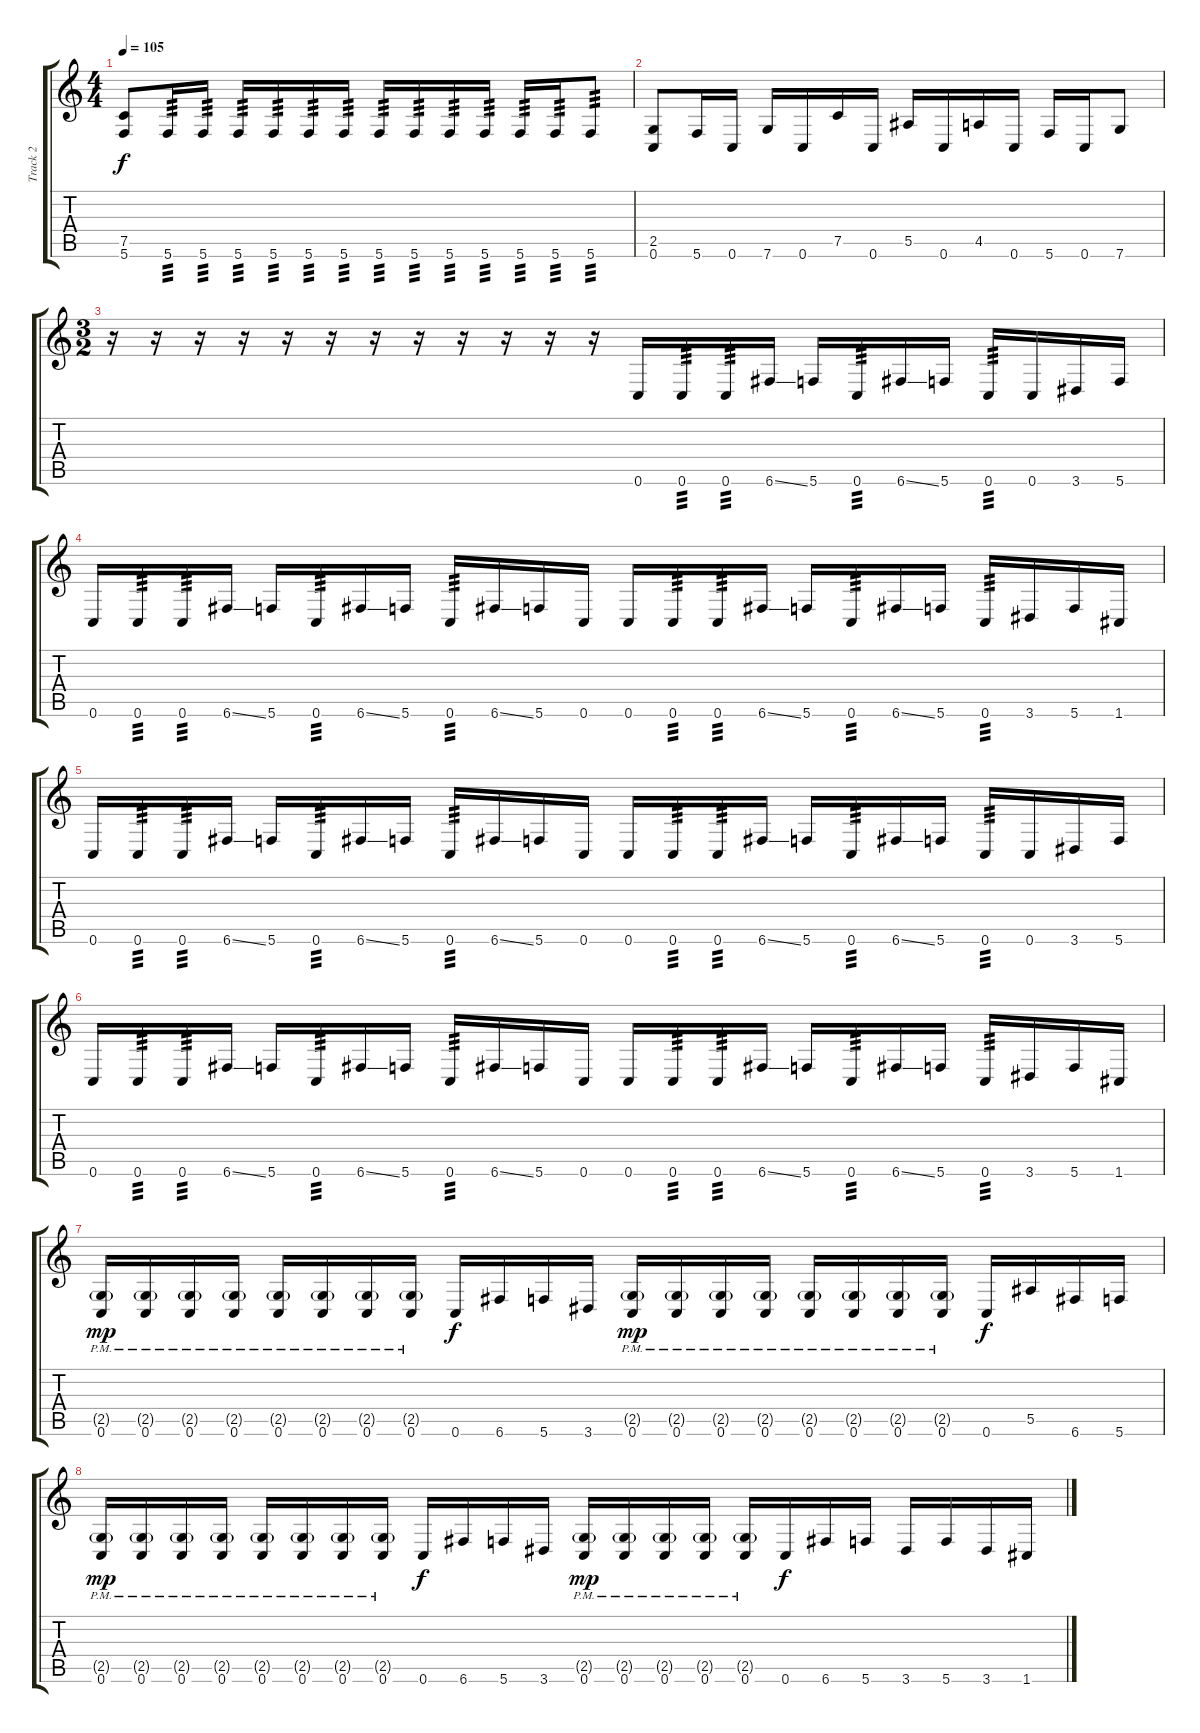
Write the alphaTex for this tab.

\track ("Track 2" "Track 2") {instrument overdrivenguitar}
\staff {score tabs}
\tuning (C4 G3 Eb3 Bb2 F2 C2) {hide}
\ts (4 4)
\tempo 105
\clef g2
\ks c
(7.5 5.6).8{dy f} 5.6.16{tp 3} 5.6.16{tp 3} 5.6.16{tp 3} 5.6.16{tp 3} 5.6.16{tp 3} 5.6.16{tp 3} 5.6.16{tp 3} 5.6.16{tp 3} 5.6.16{tp 3} 5.6.16{tp 3} 5.6.16{tp 3} 5.6.16{tp 3} 5.6.8{tp 3} |
(2.5 0.6).8 5.6.16 0.6.16 7.6.16 0.6.16 7.5.16 0.6.16 5.5.16 0.6.16 4.5.16 0.6.16 5.6.16 0.6.16 7.6.8 |
\ts (3 2)
r.16 r.16 r.16 r.16 r.16 r.16 r.16 r.16 r.16 r.16 r.16 r.16 0.6.16 0.6.16{tp 3} 0.6.16{tp 3} 6.6{ss}.16 5.6.16 0.6.16{tp 3} 6.6{ss}.16 5.6.16 0.6.16{tp 3} 0.6.16 3.6.16 5.6.16 |
0.6.16 0.6.16{tp 3} 0.6.16{tp 3} 6.6{ss}.16 5.6.16 0.6.16{tp 3} 6.6{ss}.16 5.6.16 0.6.16{tp 3} 6.6{ss}.16 5.6.16 0.6.16 0.6.16 0.6.16{tp 3} 0.6.16{tp 3} 6.6{ss}.16 5.6.16 0.6.16{tp 3} 6.6{ss}.16 5.6.16 0.6.16{tp 3} 3.6.16 5.6.16 1.6.16 |
0.6.16 0.6.16{tp 3} 0.6.16{tp 3} 6.6{ss}.16 5.6.16 0.6.16{tp 3} 6.6{ss}.16 5.6.16 0.6.16{tp 3} 6.6{ss}.16 5.6.16 0.6.16 0.6.16 0.6.16{tp 3} 0.6.16{tp 3} 6.6{ss}.16 5.6.16 0.6.16{tp 3} 6.6{ss}.16 5.6.16 0.6.16{tp 3} 0.6.16 3.6.16 5.6.16 |
0.6.16 0.6.16{tp 3} 0.6.16{tp 3} 6.6{ss}.16 5.6.16 0.6.16{tp 3} 6.6{ss}.16 5.6.16 0.6.16{tp 3} 6.6{ss}.16 5.6.16 0.6.16 0.6.16 0.6.16{tp 3} 0.6.16{tp 3} 6.6{ss}.16 5.6.16 0.6.16{tp 3} 6.6{ss}.16 5.6.16 0.6.16{tp 3} 3.6.16 5.6.16 1.6.16 |
(2.5{g pm} 0.6).16{dy mp} (2.5{g pm} 0.6).16 (2.5{g pm} 0.6).16 (2.5{g pm} 0.6).16 (2.5{g pm} 0.6).16 (2.5{g pm} 0.6).16 (2.5{g pm} 0.6).16 (2.5{g pm} 0.6).16 0.6.16{dy f} 6.6.16 5.6.16 3.6.16 (2.5{g pm} 0.6).16{dy mp} (2.5{g pm} 0.6).16 (2.5{g pm} 0.6).16 (2.5{g pm} 0.6).16 (2.5{g pm} 0.6).16 (2.5{g pm} 0.6).16 (2.5{g pm} 0.6).16 (2.5{g pm} 0.6).16 0.6.16{dy f} 5.5.16 6.6.16 5.6.16 |
(2.5{g pm} 0.6).16{dy mp} (2.5{g pm} 0.6).16 (2.5{g pm} 0.6).16 (2.5{g pm} 0.6).16 (2.5{g pm} 0.6).16 (2.5{g pm} 0.6).16 (2.5{g pm} 0.6).16 (2.5{g pm} 0.6).16 0.6.16{dy f} 6.6.16 5.6.16 3.6.16 (2.5{g pm} 0.6).16{dy mp} (2.5{g pm} 0.6).16 (2.5{g pm} 0.6).16 (2.5{g pm} 0.6).16 (2.5{g pm} 0.6).16 0.6.16{dy f} 6.6.16 5.6.16 3.6.16 5.6.16 3.6.16 1.6.16
